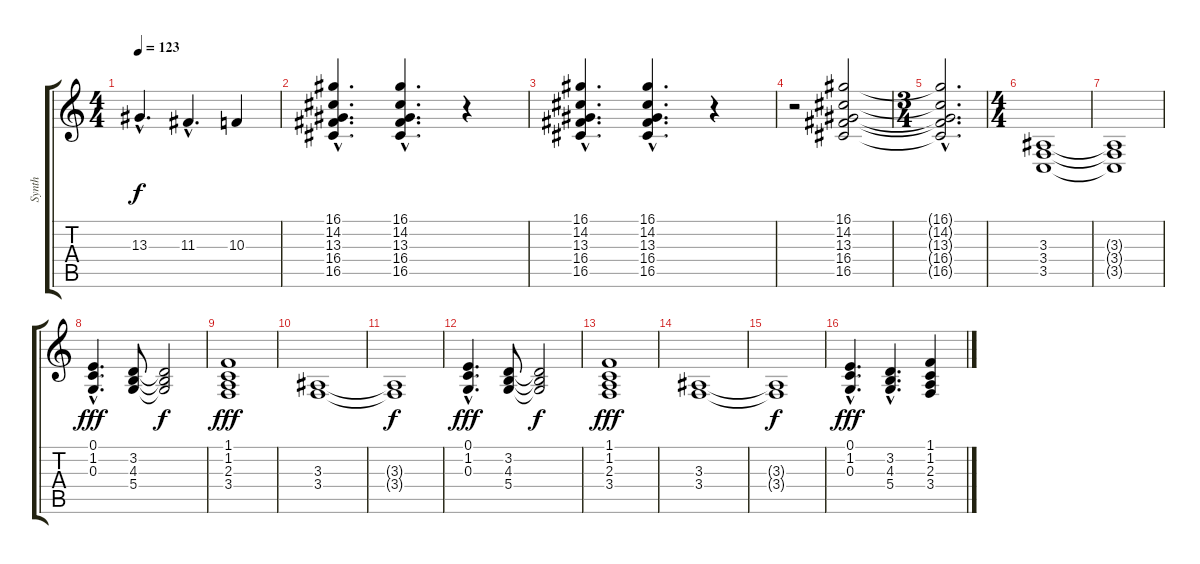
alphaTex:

\track ("Synth" "Synth") {instrument pad3polysynth}
\staff {score tabs}
\tuning (E4 B3 G3 D3 A2 E2) {hide}
\ts (4 4)
\tempo 123
\clef g2
\ks c
13.3{hac}.4{d dy f} 11.3{hac}.4{d} 10.3.4 |
(16.1{hac} 14.2{hac} 13.3{hac} 16.4{hac} 16.5{hac}).4{d} (16.1{hac} 14.2{hac} 13.3{hac} 16.4{hac} 16.5{hac}).4{d} r.4 |
(16.1{hac} 14.2{hac} 13.3{hac} 16.4{hac} 16.5{hac}).4{d} (16.1{hac} 14.2{hac} 13.3{hac} 16.4{hac} 16.5{hac}).4{d} r.4 |
r.2 (16.1 14.2 13.3 16.4 16.5).2 |
\ts (3 4)
(16.1{hac t} 14.2{hac t} 13.3{hac t} 16.4{hac t} 16.5{hac t}).2{d} |
\ts (4 4)
(3.3 3.4 3.5).1 |
(3.3{t} 3.4{t} 3.5{t}).1 |
(0.1{hac} 1.2{hac} 0.3{hac}).4{d dy fff} (3.2 4.3 5.4).8 (3.2{t} 4.3{t} 5.4{t}).2{dy f} |
(1.1 1.2 2.3 3.4).1{dy fff} |
(3.3 3.4).1 |
(3.3{t} 3.4{t}).1{dy f} |
(0.1{hac} 1.2{hac} 0.3{hac}).4{d dy fff} (3.2 4.3 5.4).8 (3.2{t} 4.3{t} 5.4{t}).2{dy f} |
(1.1 1.2 2.3 3.4).1{dy fff} |
(3.3 3.4).1 |
(3.3{t} 3.4{t}).1{dy f} |
(0.1{hac} 1.2{hac} 0.3{hac}).4{d dy fff} (3.2{hac} 4.3{hac} 5.4{hac}).4{d} (1.1 1.2 2.3 3.4).4
